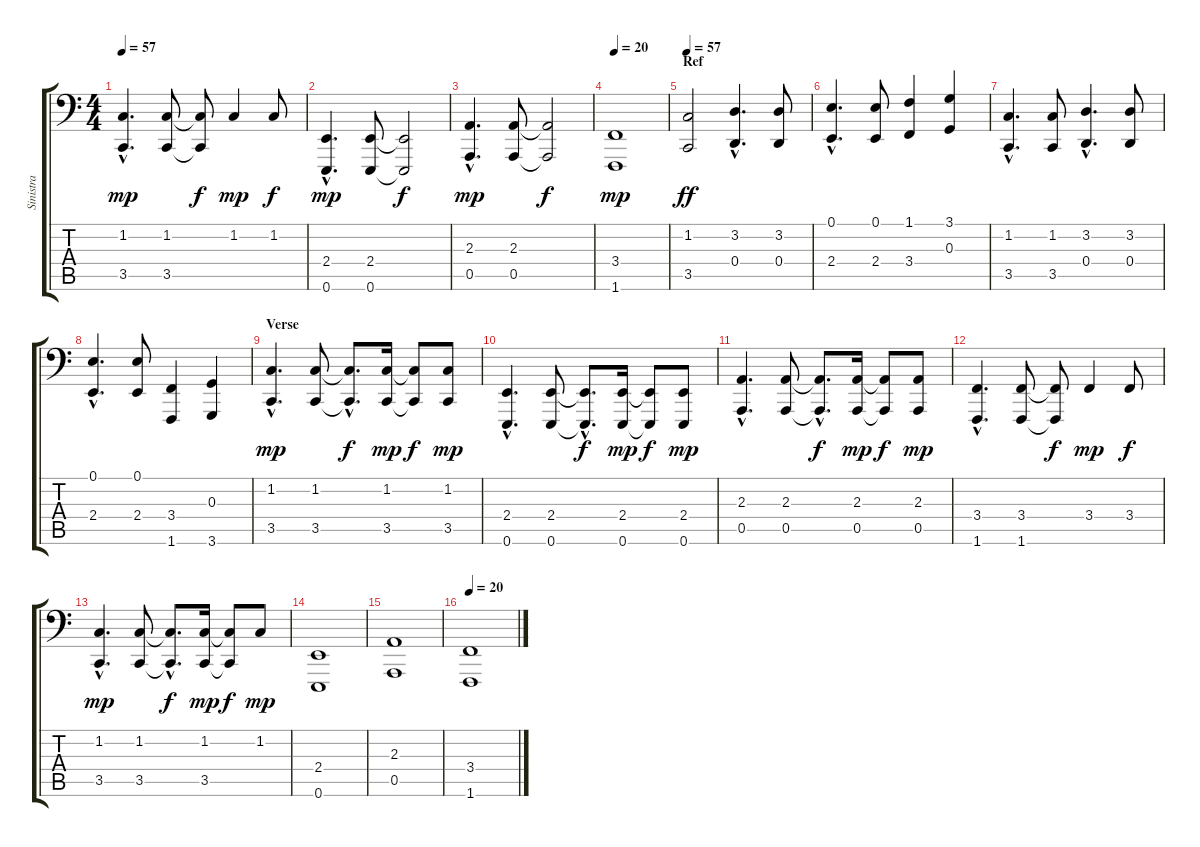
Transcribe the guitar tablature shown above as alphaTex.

\track ("Sinistra" "Sinistra") {instrument acousticgrandpiano}
\staff {score tabs}
\tuning (E3 B2 G2 D2 A1 E1) {hide}
\ts (4 4)
\tempo 57
\clef f4
\ks c
(1.2{hac} 3.5{hac}).4{d dy mp} (1.2 3.5).8 (1.2{t} 3.5{t}).8{dy f} 1.2.4{dy mp} 1.2.8{dy f} |
(2.4{hac} 0.6{hac}).4{d dy mp} (2.4 0.6).8 (2.4{t} 0.6{t}).2{dy f} |
(2.3{hac} 0.5{hac}).4{d dy mp} (2.3 0.5).8 (2.3{t} 0.5{t}).2{dy f} |
\tempo 20
(3.4 1.6).1{dy mp} |
\section ("" "Ref")
\tempo 57
(1.2 3.5).2{dy ff} (3.2{hac} 0.4{hac}).4{d} (3.2 0.4).8 |
(0.1{hac} 2.4{hac}).4{d} (0.1 2.4).8 (1.1 3.4).4 (3.1 0.3).4 |
(1.2{hac} 3.5{hac}).4{d} (1.2 3.5).8 (3.2{hac} 0.4{hac}).4{d} (3.2 0.4).8 |
(0.1{hac} 2.4{hac}).4{d} (0.1 2.4).8 (3.4 1.6).4 (0.3 3.6).4 |
\section ("" "Verse")
(1.2{hac} 3.5{hac}).4{d dy mp} (1.2 3.5).8 (1.2{hac t} 3.5{hac t}).8{d dy f} (1.2 3.5).16{dy mp} (1.2{t} 3.5{t}).8{dy f} (1.2 3.5).8{dy mp} |
(2.4{hac} 0.6{hac}).4{d} (2.4 0.6).8 (2.4{hac t} 0.6{hac t}).8{d dy f} (2.4 0.6).16{dy mp} (2.4{t} 0.6{t}).8{dy f} (2.4 0.6).8{dy mp} |
(2.3{hac} 0.5{hac}).4{d} (2.3 0.5).8 (2.3{hac t} 0.5{hac t}).8{d dy f} (2.3 0.5).16{dy mp} (2.3{t} 0.5{t}).8{dy f} (2.3 0.5).8{dy mp} |
(3.4{hac} 1.6{hac}).4{d} (3.4 1.6).8 (3.4{t} 1.6{t}).8{dy f} 3.4.4{dy mp} 3.4.8{dy f} |
(1.2{hac} 3.5{hac}).4{d dy mp} (1.2 3.5).8 (1.2{hac t} 3.5{hac t}).8{d dy f} (1.2 3.5).16{dy mp} (1.2{t} 3.5{t}).8{dy f} 1.2.8{dy mp} |
(2.4 0.6).1 |
(2.3 0.5).1 |
\tempo 20
(3.4 1.6).1
